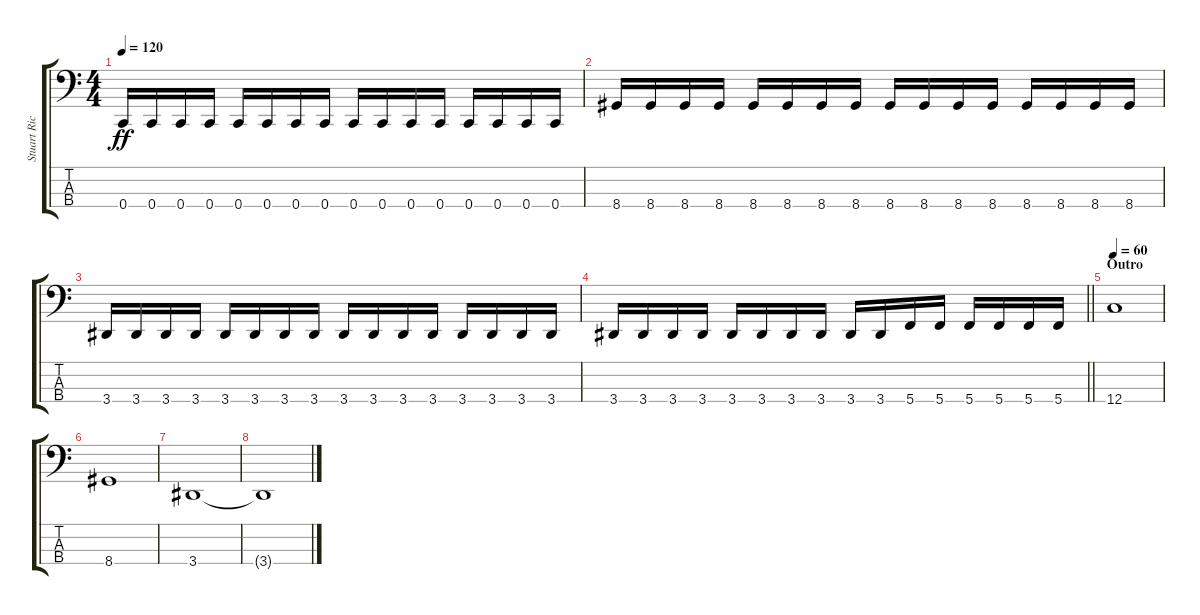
\track ("Stuart Richardson - Bass" "Stuart Ric") {instrument electricbassfinger}
\staff {score tabs}
\tuning (F2 C2 G1 C1) {hide}
\ts (4 4)
\tempo 120
\clef f4
\ks c
0.4.16{dy ff} 0.4.16 0.4.16 0.4.16 0.4.16 0.4.16 0.4.16 0.4.16 0.4.16 0.4.16 0.4.16 0.4.16 0.4.16 0.4.16 0.4.16 0.4.16 |
8.4.16 8.4.16 8.4.16 8.4.16 8.4.16 8.4.16 8.4.16 8.4.16 8.4.16 8.4.16 8.4.16 8.4.16 8.4.16 8.4.16 8.4.16 8.4.16 |
3.4.16 3.4.16 3.4.16 3.4.16 3.4.16 3.4.16 3.4.16 3.4.16 3.4.16 3.4.16 3.4.16 3.4.16 3.4.16 3.4.16 3.4.16 3.4.16 |
\barLineRight lightlight
3.4.16 3.4.16 3.4.16 3.4.16 3.4.16 3.4.16 3.4.16 3.4.16 3.4.16 3.4.16 5.4.16 5.4.16 5.4.16 5.4.16 5.4.16 5.4.16 |
\section ("" "Outro")
\tempo 60
12.4.1 |
8.4.1 |
3.4.1{volume 0} |
3.4{t}.1
